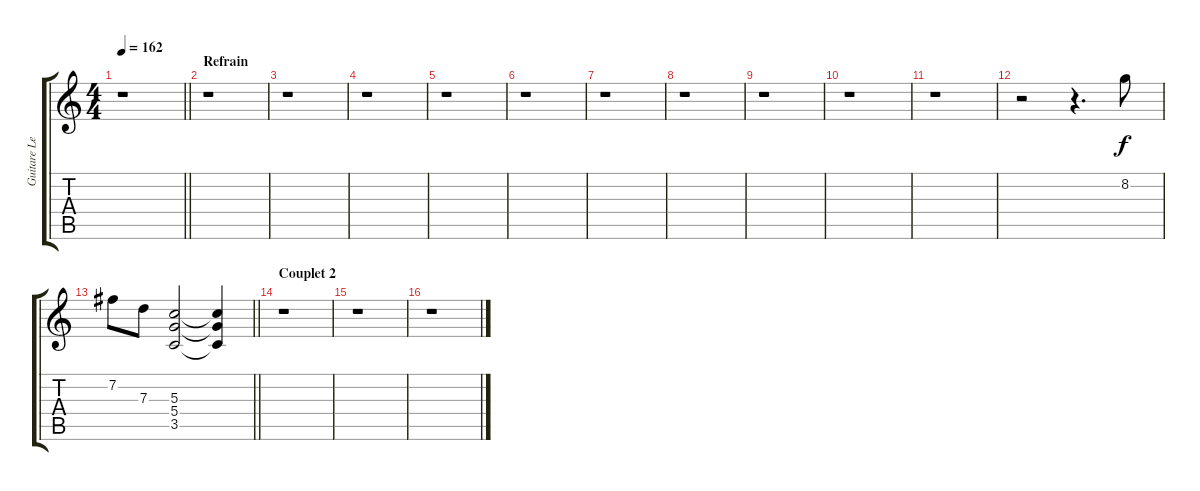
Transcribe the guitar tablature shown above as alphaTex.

\track ("Guitare Lead" "Guitare Le") {instrument overdrivenguitar}
\staff {score tabs}
\tuning (E4 B3 G3 D3 A2 E2) {hide}
\ts (4 4)
\tempo 162
\clef g2
\barLineRight lightlight
\ks c
r.1{dy f} |
\section ("" "Refrain")
r.1 |
r.1 |
r.1 |
r.1 |
r.1 |
r.1 |
r.1 |
r.1 |
r.1 |
r.1 |
r.2 r.4{d} 8.2.8 |
\barLineRight lightlight
7.2.8 7.3.8 (5.3 5.4 3.5).2 (5.3{t} 5.4{t} 3.5{t}).4 |
\section ("" "Couplet 2")
r.1 |
r.1 |
r.1
